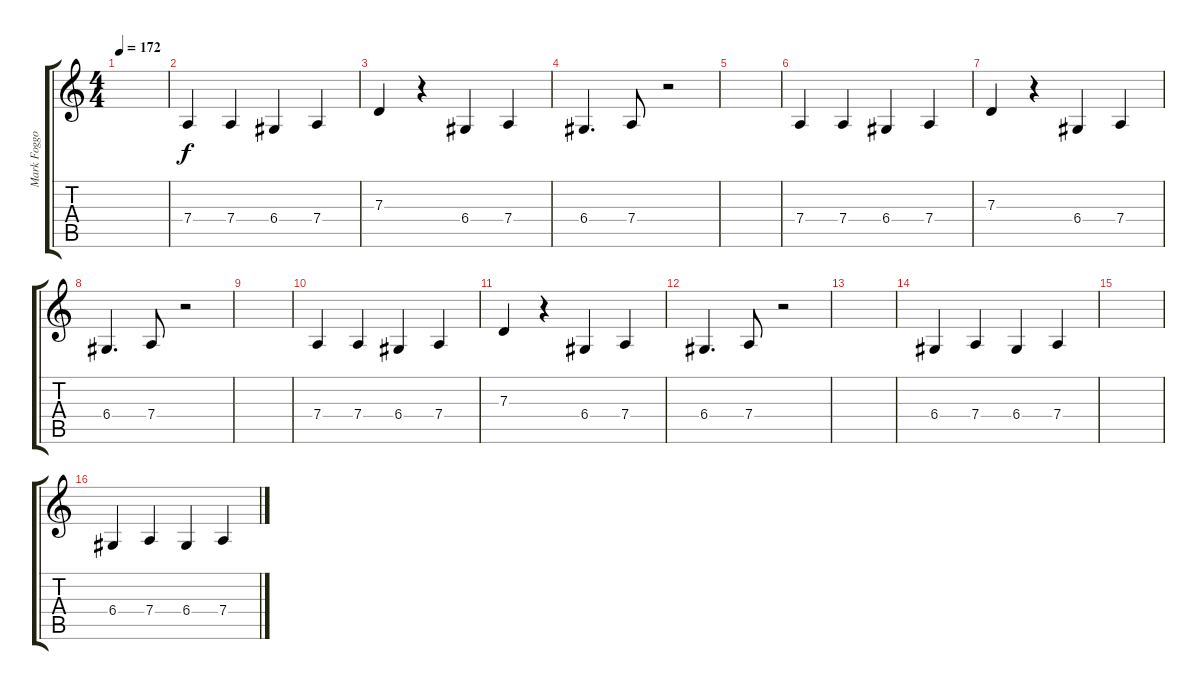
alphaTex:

\track ("Mark Foggo vocals" "Mark Foggo") {instrument lead5charang}
\staff {score tabs}
\tuning (E4 B3 G3 D3 A2 E2) {hide}
\ts (4 4)
\tempo 172
\clef g2
\ks c
|
7.4.4 7.4.4 6.4.4 7.4.4 |
7.3.4 r.4 6.4.4 7.4.4 |
6.4.4{d} 7.4.8 r.2 |
|
7.4.4 7.4.4 6.4.4 7.4.4 |
7.3.4 r.4 6.4.4 7.4.4 |
6.4.4{d} 7.4.8 r.2 |
|
7.4.4 7.4.4 6.4.4 7.4.4 |
7.3.4 r.4 6.4.4 7.4.4 |
6.4.4{d} 7.4.8 r.2 |
|
6.4.4 7.4.4 6.4.4 7.4.4 |
|
6.4.4 7.4.4 6.4.4 7.4.4
